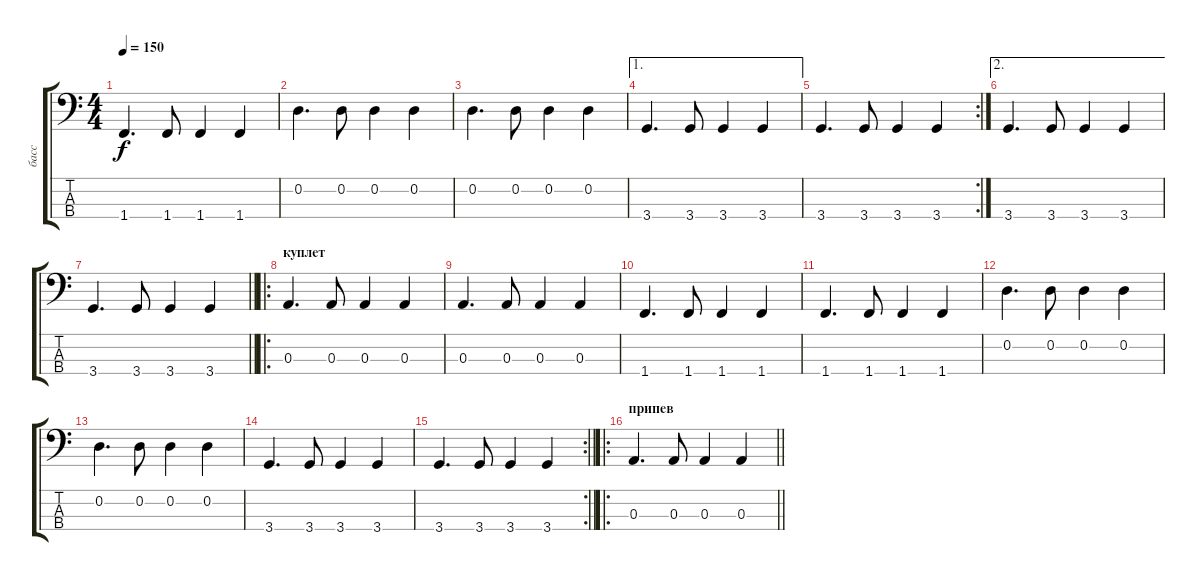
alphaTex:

\track ("басс" "басс") {instrument electricbasspick}
\staff {score tabs}
\tuning (G2 D2 A1 E1) {hide}
\ts (4 4)
\tempo 150
\clef f4
\ks c
1.4.4{d dy f} 1.4.8 1.4.4 1.4.4 |
0.2.4{d} 0.2.8 0.2.4 0.2.4 |
0.2.4{d} 0.2.8 0.2.4 0.2.4 |
\ae 1
3.4.4{d} 3.4.8 3.4.4 3.4.4 |
\rc 2
3.4.4{d} 3.4.8 3.4.4 3.4.4 |
\ae 2
3.4.4{d} 3.4.8 3.4.4 3.4.4 |
\barLineRight lightlight
3.4.4{d} 3.4.8 3.4.4 3.4.4 |
\ro
\section ("" "куплет")
0.3.4{d} 0.3.8 0.3.4 0.3.4 |
0.3.4{d} 0.3.8 0.3.4 0.3.4 |
1.4.4{d} 1.4.8 1.4.4 1.4.4 |
1.4.4{d} 1.4.8 1.4.4 1.4.4 |
0.2.4{d} 0.2.8 0.2.4 0.2.4 |
0.2.4{d} 0.2.8 0.2.4 0.2.4 |
3.4.4{d} 3.4.8 3.4.4 3.4.4 |
\rc 2
\barLineRight lightlight
3.4.4{d} 3.4.8 3.4.4 3.4.4 |
\ro
\section ("" "припев")
\barLineRight lightlight
0.3.4{d} 0.3.8 0.3.4 0.3.4
